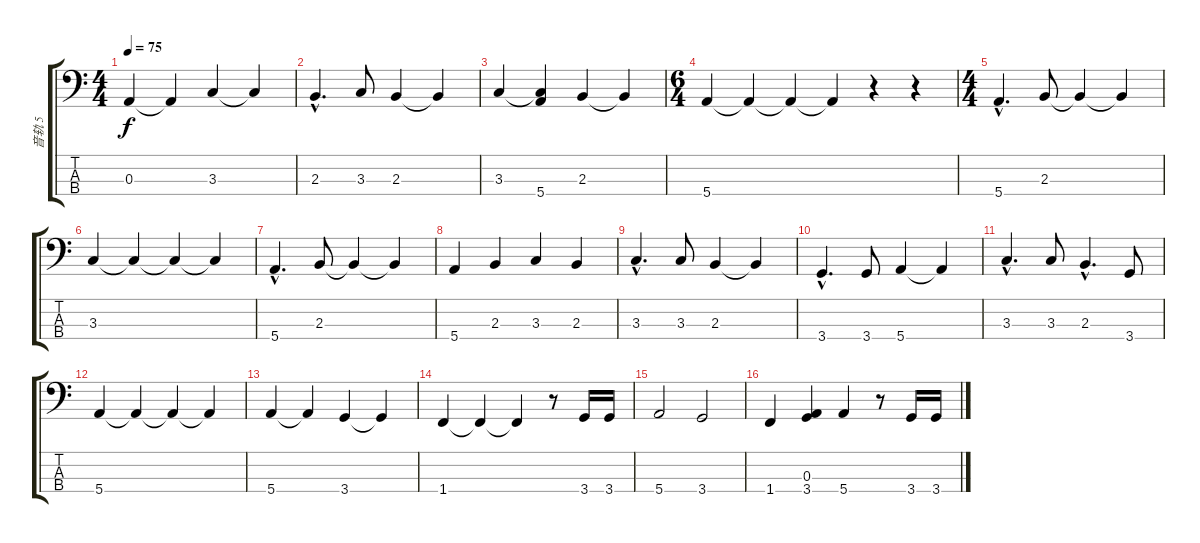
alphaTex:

\track ("音轨 5" "音轨 5") {instrument electricbassfinger}
\staff {score tabs}
\tuning (G2 D2 A1 E1) {hide}
\ts (4 4)
\tempo 75
\clef f4
\ks c
0.3.4{dy f} 0.3{t}.4 3.3.4 3.3{t}.4 |
2.3{hac}.4{d} 3.3.8 2.3.4 2.3{t}.4 |
3.3.4 (3.3{t} 5.4{t}).4 2.3.4 2.3{t}.4 |
\ts (6 4)
5.4.4 5.4{t}.4 5.4{t}.4 5.4{t}.4 r.4 r.4 |
\ts (4 4)
5.4{hac}.4{d} 2.3.8 2.3{t}.4 2.3{t}.4 |
3.3.4 3.3{t}.4 3.3{t}.4 3.3{t}.4 |
5.4{hac}.4{d} 2.3.8 2.3{t}.4 2.3{t}.4 |
5.4.4 2.3.4 3.3.4 2.3.4 |
3.3{hac}.4{d} 3.3.8 2.3.4 2.3{t}.4 |
3.4{hac}.4{d} 3.4.8 5.4.4 5.4{t}.4 |
3.3{hac}.4{d} 3.3.8 2.3{hac}.4{d} 3.4.8 |
5.4.4 5.4{t}.4 5.4{t}.4 5.4{t}.4 |
5.4.4 5.4{t}.4 3.4.4 3.4{t}.4 |
1.4.4 1.4{t}.4 1.4{t}.4 r.8 3.4.16 3.4.16 |
5.4.2 3.4.2 |
1.4.4 (0.3 3.4).4 5.4.4 r.8 3.4.16 3.4.16
